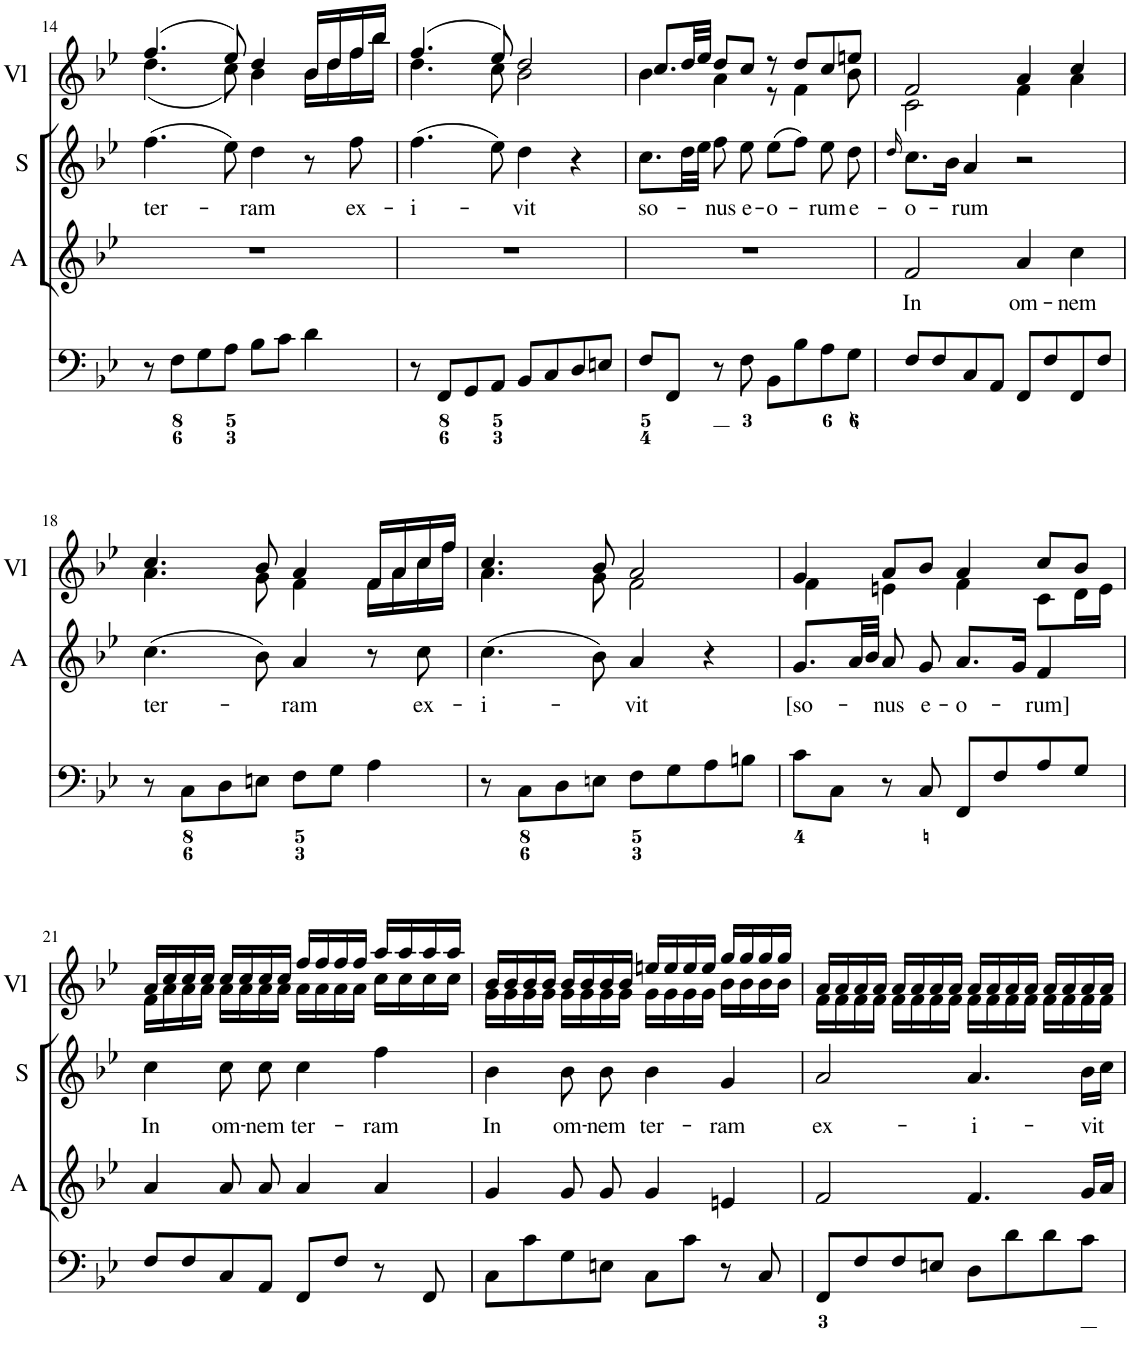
**kern	**kern	**kern	**kern	**text	**kern	**text	**kern
*part6	*part5	*part4	*part3	*part3	*part2	*part2	*part1
*staff6	*staff5	*staff4	*staff3	*staff3	*staff2	*staff2	*staff1
*I"Violin	*I"Violin	*I"Organ	*I"A	*	*I"S	*	*I"2 Violini
*I'Vln	*I'Vln	*	*I'A	*	*I'S	*	*I'Vl
!!LO:PB:g=z
*clefG2	*clefG2	*clefF4	*clefG2	*	*clefG2	*	*clefG2
*k[b-e-]	*k[b-e-]	*k[b-e-]	*k[b-e-]	*	*k[b-e-]	*	*k[b-e-]
*M4/4	*M4/4	*M4/4	*M4/4	*	*M4/4	*	*M4/4
*met(c)	*met(c)	*met(c)	*met(c)	*	*met(c)	*	*met(c)
=14	=14	=14	=14	=14	=14	=14	=14
!	!	!	!	!	!	!LO:LY:b	!
*	*	*	*	*	*	*	*^
(4.dd	(4.ff	8r	1r	.	(4.ff\	ter-	(4.ff/	(4.dd\
.	.	8F\L	.	.	.	.	.	.
.	.	8G\	.	.	.	.	.	.
8cc)	8ee-)	8A\J	.	.	8ee-\)	.	8ee-/)	8cc\)
!	!	!	!	!	!	!LO:LY:b	!	!
4b-	4dd	8B-\L	.	.	4dd\	-ram	4dd/	4b-\
.	.	8c\J	.	.	.	.	.	.
16b-\LL	16b-\LL	4d\	.	.	8r	.	16b-/LL	16b-\LL
16dd\J	16dd\J	.	.	.	.	.	16dd/	16dd\
!	!	!	!	!	!	!LO:LY:b	!	!
16ff\L	16ff\L	.	.	.	8ff\	ex-	16ff/	16ff\
16bb-\JJ	16bb-\JJ	.	.	.	.	.	16bb-/JJ	16bb-\JJ
=15	=15	=15	=15	=15	=15	=15	=15	=15
!	!	!	!	!	!	!LO:LY:b	!	!
(4.dd	(4.ff	8r	1r	.	(4.ff\	-i-	(4.ff/	4.dd\
.	.	8FF/L	.	.	.	.	.	.
.	.	8GG/	.	.	.	.	.	.
8cc)	8ee-)	8AA/J	.	.	8ee-\)	.	8ee-/)	8cc\
!	!	!	!	!	!	!LO:LY:b	!	!
2b-	2dd	8BB-/L	.	.	4dd\	-vit	2dd/	2b-\
.	.	8C/	.	.	.	.	.	.
.	.	8D/	.	.	4r	.	.	.
.	.	8En/J	.	.	.	.	.	.
=16	=16	=16	=16	=16	=16	=16	=16	=16
!	!	!	!	!	!	!LO:LY:b	!	!
4b-	8.cc\L	8F/L	1r	.	8.cc\L	so-	8.cc/L	4b-\
.	.	8FF/J	.	.	.	.	.	.
.	32dd\LL	.	.	.	32dd\LL	.	32dd/LL	.
.	32ee-\JJJ	.	.	.	32ee-\JJJ	.	32ee-/JJJ	.
!	!	!	!	!	!	!LO:LY:b	!	!
4a	8dd\L	8r	.	.	8ff\	-nus	8dd/L	4a\
!	!	!	!	!	!	!LO:LY:b	!	!
.	8cc\J	8F\	.	.	8ee-\	e-	8cc/J	.
!	!	!	!	!	!	!LO:LY:b	!	!
8r	8r	8BB-\L	.	.	(8ee-\L	-o-	8r	8r
4f	8dd	8B-\	.	.	8ff\J)	.	8dd/L	4f\
!	!	!	!	!	!	!LO:LY:b	!	!
.	8cc\L	8A\	.	.	8ee-\	-rum	8cc/	.
!	!	!	!	!	!	!LO:LY:b	!	!
8b-	8een\J	8G\J	.	.	8dd\	e-	8een/J	8b-\
=17	=17	=17	=17	=17	=17	=17	=17	=17
.	.	.	.	.	16qdd/	.	.	.
!	!	!	!	!LO:LY:b	!	!LO:LY:b	!	!
2c	2f	8F/L	2f/	In	8.cc\L	-o-	2f/	2c\
.	.	8F/	.	.	.	.	.	.
.	.	.	.	.	16b-\Jk	.	.	.
!	!	!	!	!	!	!LO:LY:b	!	!
.	.	8C/	.	.	4a/	-rum	.	.
.	.	8AA/J	.	.	.	.	.	.
!	!	!	!	!LO:LY:b	!	!	!	!
4f	4a	8FF/L	4a/	om-	2r	.	4a/	4f\
.	.	8F/	.	.	.	.	.	.
!	!	!	!	!LO:LY:b	!	!	!	!
4a	4cc	8FF/	4cc\	-nem	.	.	4cc/	4a\
.	.	8F/J	.	.	.	.	.	.
!!LO:LB:g=z	!!
=18	=18	=18	=18	=18	=18	=18	=18	=18
!	!	!	!	!LO:LY:b	!	!	!	!
4.a	4.cc	8r	(4.cc\	ter-	1r	.	4.cc/	4.a\
.	.	8C\L	.	.	.	.	.	.
.	.	8D\	.	.	.	.	.	.
8g	8b-	8En\J	8b-\)	.	.	.	8b-/	8g\
!	!	!	!	!LO:LY:b	!	!	!	!
4f	4a	8F\L	4a/	-ram	.	.	4a/	4f\
.	.	8G\J	.	.	.	.	.	.
16f\LL	16f\LL	4A\	8r	.	.	.	16f/LL	16f\LL
16a\J	16a\J	.	.	.	.	.	16a/	16a\
!	!	!	!	!LO:LY:b	!	!	!	!
16cc\L	16cc\L	.	8cc\	ex-	.	.	16cc/	16cc\
16ff\JJ	16ff\JJ	.	.	.	.	.	16ff/JJ	16ff\JJ
=19	=19	=19	=19	=19	=19	=19	=19	=19
!	!	!	!	!LO:LY:b	!	!	!	!
4.a	4.cc	8r	(4.cc\	-i-	1r	.	4.cc/	4.a\
.	.	8C\L	.	.	.	.	.	.
.	.	8D\	.	.	.	.	.	.
8g	8b-	8En\J	8b-\)	.	.	.	8b-/	8g\
!	!	!	!	!LO:LY:b	!	!	!	!
2f	2a	8F\L	4a/	-vit	.	.	2a/	2f\
.	.	8G\	.	.	.	.	.	.
.	.	8A\	4r	.	.	.	.	.
.	.	8Bn\J	.	.	.	.	.	.
=20	=20	=20	=20	=20	=20	=20	=20	=20
!	!	!	!	!LO:LY:b	!	!	!	!
4f	4g	8c\L	8.g/L	[so-	1r	.	4g/	4f\
.	.	8C\J	.	.	.	.	.	.
.	.	.	32a/LL	.	.	.	.	.
.	.	.	32b-/JJJ	.	.	.	.	.
!	!	!	!	!LO:LY:b	!	!	!	!
4en	8a/L	8r	8a/	-nus	.	.	8a/L	4en\
!	!	!	!	!LO:LY:b	!	!	!	!
.	8b-/J	8C/	8g/	e-	.	.	8b-/J	.
!	!	!	!	!LO:LY:b	!	!	!	!
4f	4a	8FF/L	8.a/L	-o-	.	.	4a/	4f\
.	.	8F/	.	.	.	.	.	.
.	.	.	16g/Jk	.	.	.	.	.
!	!	!	!	!LO:LY:b	!	!	!	!
8c/L	8cc\L	8A/	4f/	-rum]	.	.	8cc/L	8c\L
16d/L	8b-\J	8G/J	.	.	.	.	8b-/J	16d\L
16e/JJ	.	.	.	.	.	.	.	16e\JJ
!!LO:LB:g=z	!!
=21	=21	=21	=21	=21	=21	=21	=21	=21
!	!	!	!	!	!	!LO:LY:b	!	!
16f/LL	16a\LL	8F/L	4a/	.	4cc\	In	16a/LL	16f\LL
16a/J	16cc\J	.	.	.	.	.	16cc/	16a\
16a/L	16cc\L	8F/	.	.	.	.	16cc/	16a\
16a/JJ	16cc\JJ	.	.	.	.	.	16cc/JJ	16a\JJ
!	!	!	!	!	!	!LO:LY:b	!	!
16a/LL	16cc\LL	8C/	8a/	.	8cc\	om-	16cc/LL	16a\LL
16a/J	16cc\J	.	.	.	.	.	16cc/	16a\
!	!	!	!	!	!	!LO:LY:b	!	!
16a/L	16cc\L	8AA/J	8a/	.	8cc\	-nem	16cc/	16a\
16a/JJ	16cc\JJ	.	.	.	.	.	16cc/JJ	16a\JJ
!	!	!	!	!	!	!LO:LY:b	!	!
16a/LL	16ff\LL	8FF/L	4a/	.	4cc\	ter-	16ff/LL	16a\LL
16a/J	16ff\J	.	.	.	.	.	16ff/	16a\
16a/L	16ff\L	8F/J	.	.	.	.	16ff/	16a\
16a/JJ	16ff\JJ	.	.	.	.	.	16ff/JJ	16a\JJ
!	!	!	!	!	!	!LO:LY:b	!	!
16cc\LL	16aa\LL	8r	4a/	.	4ff\	-ram	16aa/LL	16cc\LL
16cc\J	16aa\J	.	.	.	.	.	16aa/	16cc\
16cc\L	16aa\L	8FF/	.	.	.	.	16aa/	16cc\
16cc\JJ	16aa\JJ	.	.	.	.	.	16aa/JJ	16cc\JJ
=22	=22	=22	=22	=22	=22	=22	=22	=22
!	!	!	!	!	!	!LO:LY:b	!	!
16g/LL	16b-\LL	8C\L	4g/	.	4b-\	In	16b-/LL	16g\LL
16g/J	16b-\J	.	.	.	.	.	16b-/	16g\
16g/L	16b-\L	8c\	.	.	.	.	16b-/	16g\
16g/JJ	16b-\JJ	.	.	.	.	.	16b-/JJ	16g\JJ
!	!	!	!	!	!	!LO:LY:b	!	!
16g/LL	16b-\LL	8G\	8g/	.	8b-\	om-	16b-/LL	16g\LL
16g/J	16b-\J	.	.	.	.	.	16b-/	16g\
!	!	!	!	!	!	!LO:LY:b	!	!
16g/L	16b-\L	8En\J	8g/	.	8b-\	-nem	16b-/	16g\
16g/JJ	16b-\JJ	.	.	.	.	.	16b-/JJ	16g\JJ
!	!	!	!	!	!	!LO:LY:b	!	!
16g/LL	16een\LL	8C\L	4g/	.	4b-\	ter-	16een/LL	16g\LL
16g/J	16ee\J	.	.	.	.	.	16ee/	16g\
16g/L	16ee\L	8c\J	.	.	.	.	16ee/	16g\
16g/JJ	16ee\JJ	.	.	.	.	.	16ee/JJ	16g\JJ
!	!	!	!	!	!	!LO:LY:b	!	!
16b-\LL	16gg\LL	8r	4en/	.	4g/	-ram	16gg/LL	16b-\LL
16b-\J	16gg\J	.	.	.	.	.	16gg/	16b-\
16b-\L	16gg\L	8C/	.	.	.	.	16gg/	16b-\
16b-\JJ	16gg\JJ	.	.	.	.	.	16gg/JJ	16b-\JJ
=23	=23	=23	=23	=23	=23	=23	=23	=23
!	!	!	!	!	!	!LO:LY:b	!	!
16f/LL	16a/LL	8FF/L	2f/	.	2a/	ex-	16a/LL	16f\LL
16f/J	16a/J	.	.	.	.	.	16a/	16f\
16f/L	16a/L	8F/	.	.	.	.	16a/	16f\
16f/JJ	16a/JJ	.	.	.	.	.	16a/JJ	16f\JJ
16f/LL	16a/LL	8F/	.	.	.	.	16a/LL	16f\LL
16f/J	16a/J	.	.	.	.	.	16a/	16f\
16f/L	16a/L	8En/J	.	.	.	.	16a/	16f\
16f/JJ	16a/JJ	.	.	.	.	.	16a/JJ	16f\JJ
!	!	!	!	!	!	!LO:LY:b	!	!
16f/LL	16a/LL	8D\L	4.f/	.	4.a/	-i-	16a/LL	16f\LL
16f/J	16a/J	.	.	.	.	.	16a/	16f\
16f/L	16a/L	8d\	.	.	.	.	16a/	16f\
16f/JJ	16a/JJ	.	.	.	.	.	16a/JJ	16f\JJ
16f/LL	16a/LL	8d\	.	.	.	.	16a/LL	16f\LL
16f/J	16a/J	.	.	.	.	.	16a/	16f\
!	!	!	!	!	!	!LO:LY:b	!	!
16f/L	16a/L	8c\J	16g/LL	.	16b-\LL	-vit	16a/	16f\
16f/JJ	16a/JJ	.	16a/JJ	.	16cc\JJ	.	16a/JJ	16f\JJ
*	*	*	*	*	*	*	*v	*v
=	=	=	=	=	=	=	=
*-	*-	*-	*-	*-	*-	*-	*-
